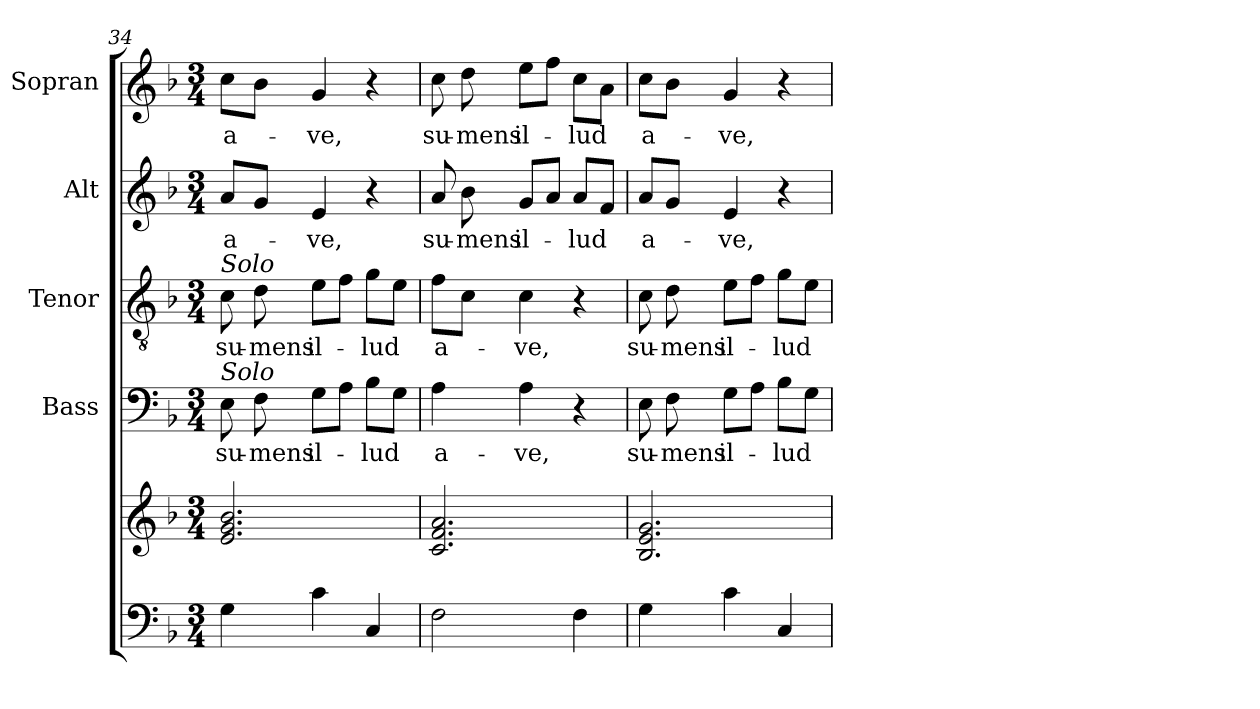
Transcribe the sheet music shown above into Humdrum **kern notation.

**kern	**kern	**kern	**text	**kern	**text	**kern	**text	**kern	**text
*part5	*part5	*part4	*part4	*part3	*part3	*part2	*part2	*part1	*part1
*staff6	*staff5	*staff4	*staff4	*staff3	*staff3	*staff2	*staff2	*staff1	*staff1
*	*	*I"Bass	*	*I"Tenor	*	*I"Alt	*	*I"Sopran	*
*	*	*I'B.	*	*I'T.	*	*I'A.	*	*I'S.	*
!!LO:LB:g=z
*clefF4	*clefG2	*clefF4	*	*clefGv2	*	*clefG2	*	*clefG2	*
*k[b-]	*k[b-]	*k[b-]	*	*k[b-]	*	*k[b-]	*	*k[b-]	*
*F:	*F:	*F:	*	*F:	*	*F:	*	*F:	*
*M3/4	*M3/4	*M3/4	*	*M3/4	*	*M3/4	*	*M3/4	*
=34	=34	=34	=34	=34	=34	=34	=34	=34	=34
!	!	!	!	!LO:TX:a:i:t=Solo	!	!	!	!	!
!	!	!LO:TX:a:i:t=Solo	!	!	!	!	!	!	!
!	!	!	!LO:LY:b	!	!LO:LY:b	!	!LO:LY:b	!	!LO:LY:b
4G\	2.e/ 2.g/ 2.b-/	8E\	su-	8c\	su-	8a/L	a-	8cc\L	a-
!	!	!	!LO:LY:b	!	!LO:LY:b	!	!	!	!
.	.	8F\	-mens	8d\	-mens	8g/J	.	8b-\J	.
!	!	!	!LO:LY:b	!	!LO:LY:b	!	!LO:LY:b	!	!LO:LY:b
4c\	.	8G\L	il-	8e\L	il-	4e/	-ve,	4g/	-ve,
.	.	8A\J	.	8f\J	.	.	.	.	.
!	!	!	!LO:LY:b	!	!LO:LY:b	!	!	!	!
4C/	.	8B-\L	-lud	8g\L	-lud	4r	.	4r	.
.	.	8G\J	.	8e\J	.	.	.	.	.
=35	=35	=35	=35	=35	=35	=35	=35	=35	=35
!	!	!	!LO:LY:b	!	!LO:LY:b	!	!LO:LY:b	!	!LO:LY:b
2F\	2.c/ 2.f/ 2.a/	4A\	a-	8f\L	a-	8a/	su-	8cc\	su-
!	!	!	!	!	!	!	!LO:LY:b	!	!LO:LY:b
.	.	.	.	8c\J	.	8b-\	-mens	8dd\	-mens
!	!	!	!LO:LY:b	!	!LO:LY:b	!	!LO:LY:b	!	!LO:LY:b
.	.	4A\	-ve,	4c\	-ve,	8g/L	il-	8ee\L	il-
.	.	.	.	.	.	8a/J	.	8ff\J	.
!	!	!	!	!	!	!	!LO:LY:b	!	!LO:LY:b
4F\	.	4r	.	4r	.	8a/L	-lud	8cc\L	-lud
.	.	.	.	.	.	8f/J	.	8a\J	.
=36	=36	=36	=36	=36	=36	=36	=36	=36	=36
!	!	!	!LO:LY:b	!	!LO:LY:b	!	!LO:LY:b	!	!LO:LY:b
4G\	2.B-/ 2.e/ 2.g/	8E\	su-	8c\	su-	8a/L	a-	8cc\L	a-
!	!	!	!LO:LY:b	!	!LO:LY:b	!	!	!	!
.	.	8F\	-mens	8d\	-mens	8g/J	.	8b-\J	.
!	!	!	!LO:LY:b	!	!LO:LY:b	!	!LO:LY:b	!	!LO:LY:b
4c\	.	8G\L	il-	8e\L	il-	4e/	-ve,	4g/	-ve,
.	.	8A\J	.	8f\J	.	.	.	.	.
!	!	!	!LO:LY:b	!	!LO:LY:b	!	!	!	!
4C/	.	8B-\L	-lud	8g\L	-lud	4r	.	4r	.
.	.	8G\J	.	8e\J	.	.	.	.	.
=	=	=	=	=	=	=	=	=	=
*-	*-	*-	*-	*-	*-	*-	*-	*-	*-
